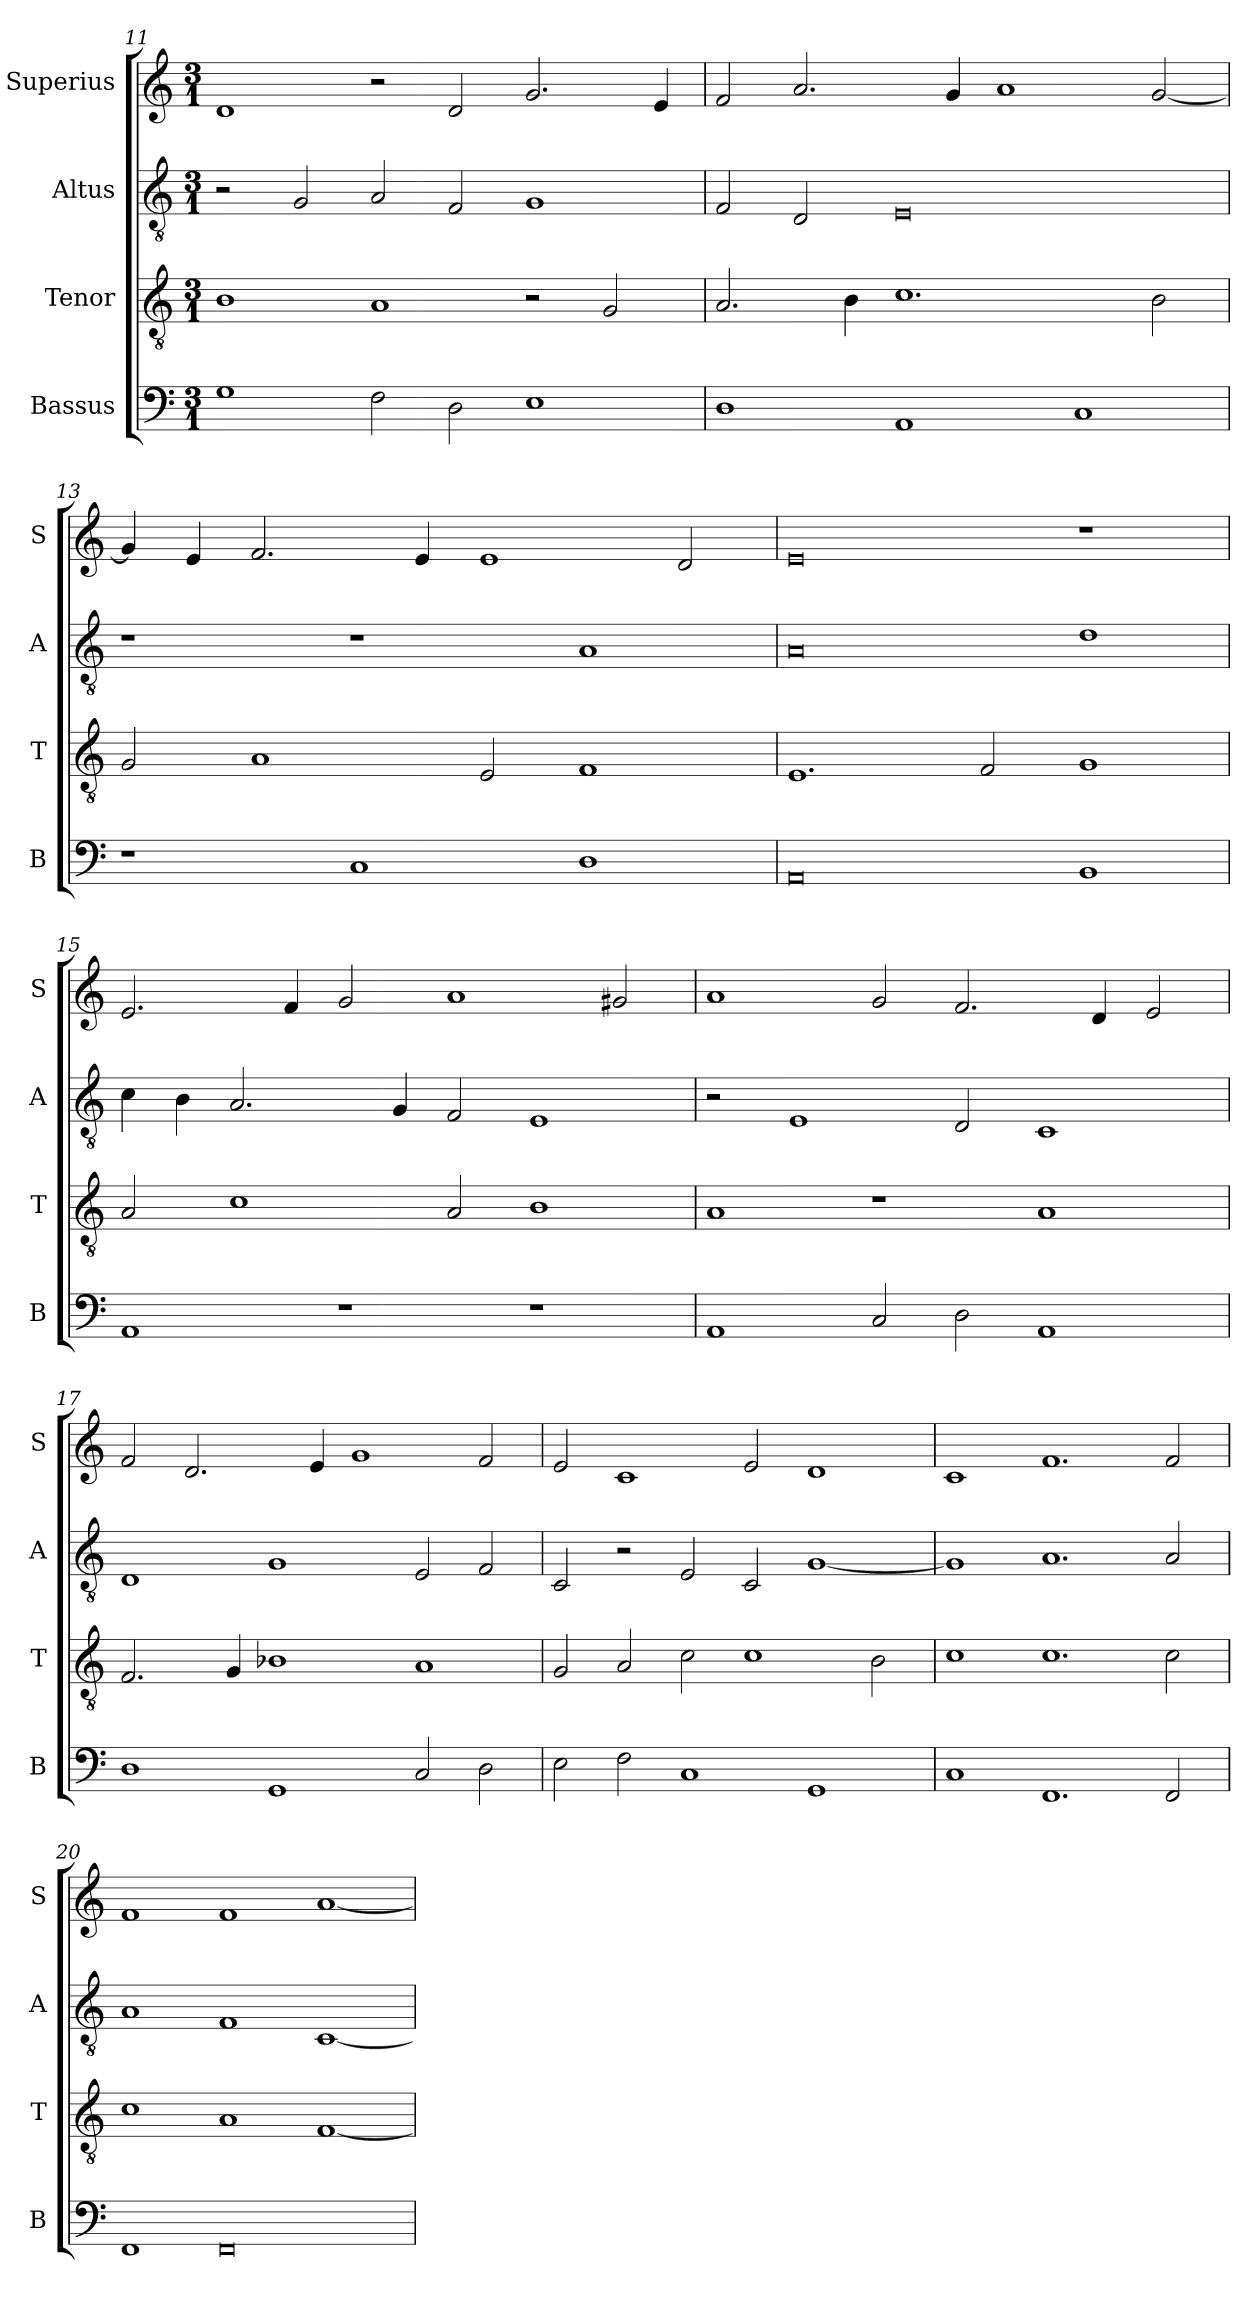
**kern	**kern	**kern	**kern
*part4	*part3	*part2	*part1
*staff4	*staff3	*staff2	*staff1
*I"Bassus	*I"Tenor	*I"Altus	*I"Superius
*I'B	*I'T	*I'A	*I'S
*clefF4	*clefGv2	*clefGv2	*clefG2
*k[]	*k[]	*k[]	*k[]
*M3/1	*M3/1	*M3/1	*M3/1
=11	=11	=11	=11
1G	1B	2r	1d
.	.	2G/	.
2F\	1A	2A/	2r
2D\	.	2F/	2d/
1E	2r	1G	2.g/
.	2G/	.	.
.	.	.	4e/
=12	=12	=12	=12
1D	2.A/	2F/	2f/
.	.	2D/	2.a/
.	4B\	.	.
1AA	1.c	0E	.
.	.	.	4g/
.	.	.	1a
1C	.	.	.
.	2B\	.	[2g/
=13	=13	=13	=13
1r	2G/	1r	4g/]
.	.	.	4e/
.	1A	.	2.f/
1C	.	1r	.
.	.	.	4e/
.	2E/	.	1e
1D	1F	1A	.
.	.	.	2d/
=14	=14	=14	=14
0AA	1.E	0A	0e
.	2F/	.	.
1BB	1G	1d	1r
=15	=15	=15	=15
1AA	2A/	4c\	2.e/
.	.	4B\	.
.	1c	2.A/	.
.	.	.	4f/
1r	.	.	2g/
.	.	4G/	.
.	2A/	2F/	1a
1r	1B	1E	.
.	.	.	2g#X/
=16	=16	=16	=16
1AA	1A	2r	1a
.	.	1E	.
2C/	1r	.	2g/
2D\	.	2D/	2.f/
1AA	1A	1C	.
.	.	.	4d/
.	.	.	2e/
=17	=17	=17	=17
1D	2.F/	1D	2f/
.	.	.	2.d/
.	4G/	.	.
1GG	1B-X	1G	.
.	.	.	4e/
.	.	.	1g
2C/	1A	2E/	.
2D\	.	2F/	2f/
=18	=18	=18	=18
2E\	2G/	2C/	2e/
2F\	2A/	2r	1c
1C	2c\	2E/	.
.	1c	2C/	2e/
1GG	.	[1G	1d
.	2B\	.	.
=19	=19	=19	=19
1C	1c	1G]	1c
1.FF	1.c	1.A	1.f
2FF/	2c\	2A/	2f/
=20	=20	=20	=20
1FF	1c	1A	1f
0FF	1A	1F	1f
.	[1F	[1C	[1a
=	=	=	=
*-	*-	*-	*-
